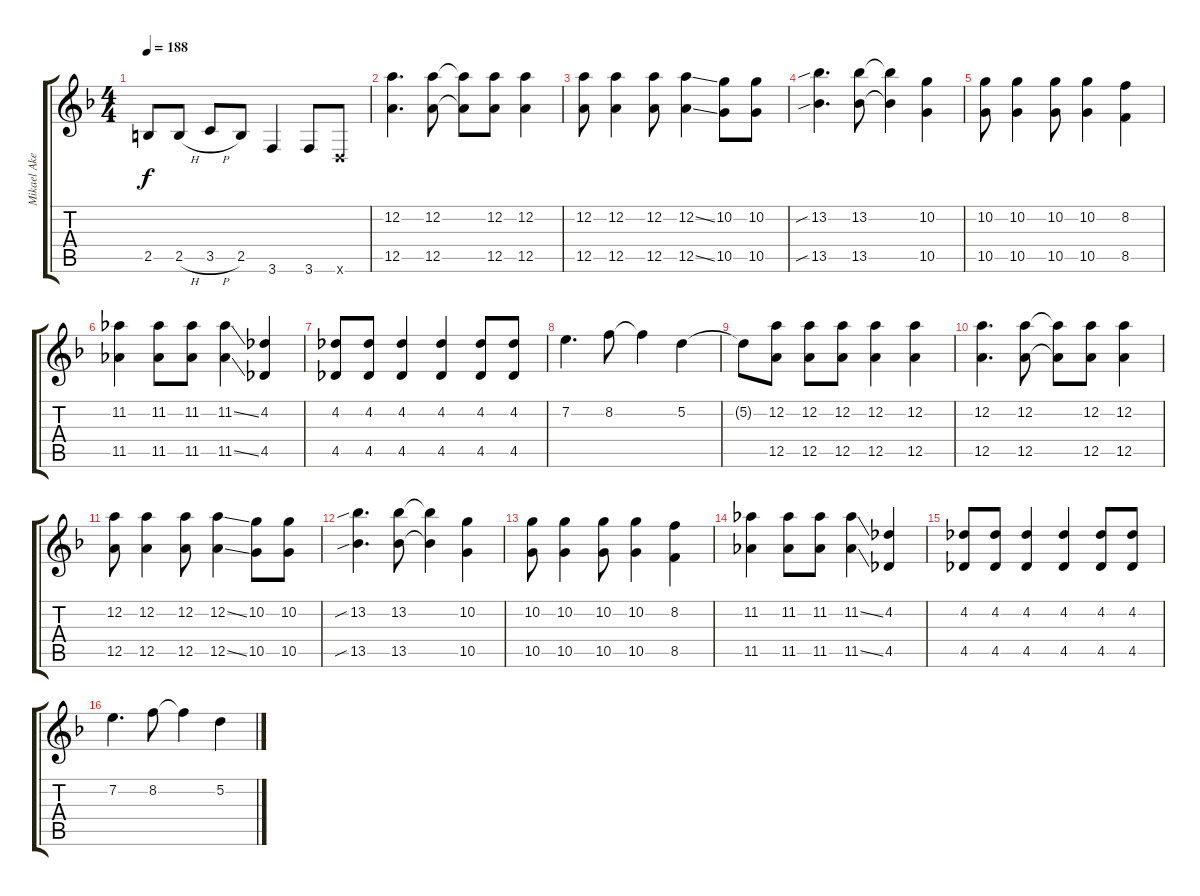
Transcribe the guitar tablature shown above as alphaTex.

\track ("Mikael Akerfeldt" "Mikael Ake") {mute instrument distortionguitar}
\staff {score tabs}
\tuning (D4 A3 F3 D3 A2 D2) {hide}
\ts (4 4)
\tempo 188
\clef g2
\ks f
2.5{t}.8{dy f} 2.5{h}.8 3.5{h}.8 2.5.8 3.6.4 3.6.8 0.6{x}.8 |
(12.2 12.5).4{d instrument distortionguitar} (12.2 12.5).8 (12.2{t} 12.5{t}).8 (12.2 12.5).8 (12.2 12.5).4 |
(12.2 12.5).8 (12.2 12.5).4 (12.2 12.5).8 (12.2{ss} 12.5{ss}).4 (10.2 10.5).8 (10.2 10.5).8 |
(13.2{sib} 13.5{sib}).4{d} (13.2 13.5).8 (13.2{t} 13.5{t}).4 (10.2 10.5).4 |
(10.2 10.5).8 (10.2 10.5).4 (10.2 10.5).8 (10.2 10.5).4 (8.2 8.5).4 |
(11.2 11.5).4 (11.2 11.5).8 (11.2 11.5).8 (11.2{ss} 11.5{ss}).4 (4.2 4.5).4 |
(4.2 4.5).8 (4.2 4.5).8 (4.2 4.5).4 (4.2 4.5).4 (4.2 4.5).8 (4.2 4.5).8 |
7.2.4{d} 8.2.8 8.2{t}.4 5.2.4 |
5.2{t}.8 (12.2 12.5).8 (12.2 12.5).8 (12.2 12.5).8 (12.2 12.5).4 (12.2 12.5).4 |
(12.2 12.5).4{d} (12.2 12.5).8 (12.2{t} 12.5{t}).8 (12.2 12.5).8 (12.2 12.5).4 |
(12.2 12.5).8 (12.2 12.5).4 (12.2 12.5).8 (12.2{ss} 12.5{ss}).4 (10.2 10.5).8 (10.2 10.5).8 |
(13.2{sib} 13.5{sib}).4{d} (13.2 13.5).8 (13.2{t} 13.5{t}).4 (10.2 10.5).4 |
(10.2 10.5).8 (10.2 10.5).4 (10.2 10.5).8 (10.2 10.5).4 (8.2 8.5).4 |
(11.2 11.5).4 (11.2 11.5).8 (11.2 11.5).8 (11.2{ss} 11.5{ss}).4 (4.2 4.5).4 |
(4.2 4.5).8 (4.2 4.5).8 (4.2 4.5).4 (4.2 4.5).4 (4.2 4.5).8 (4.2 4.5).8 |
7.2.4{d} 8.2.8 8.2{t}.4 5.2.4
